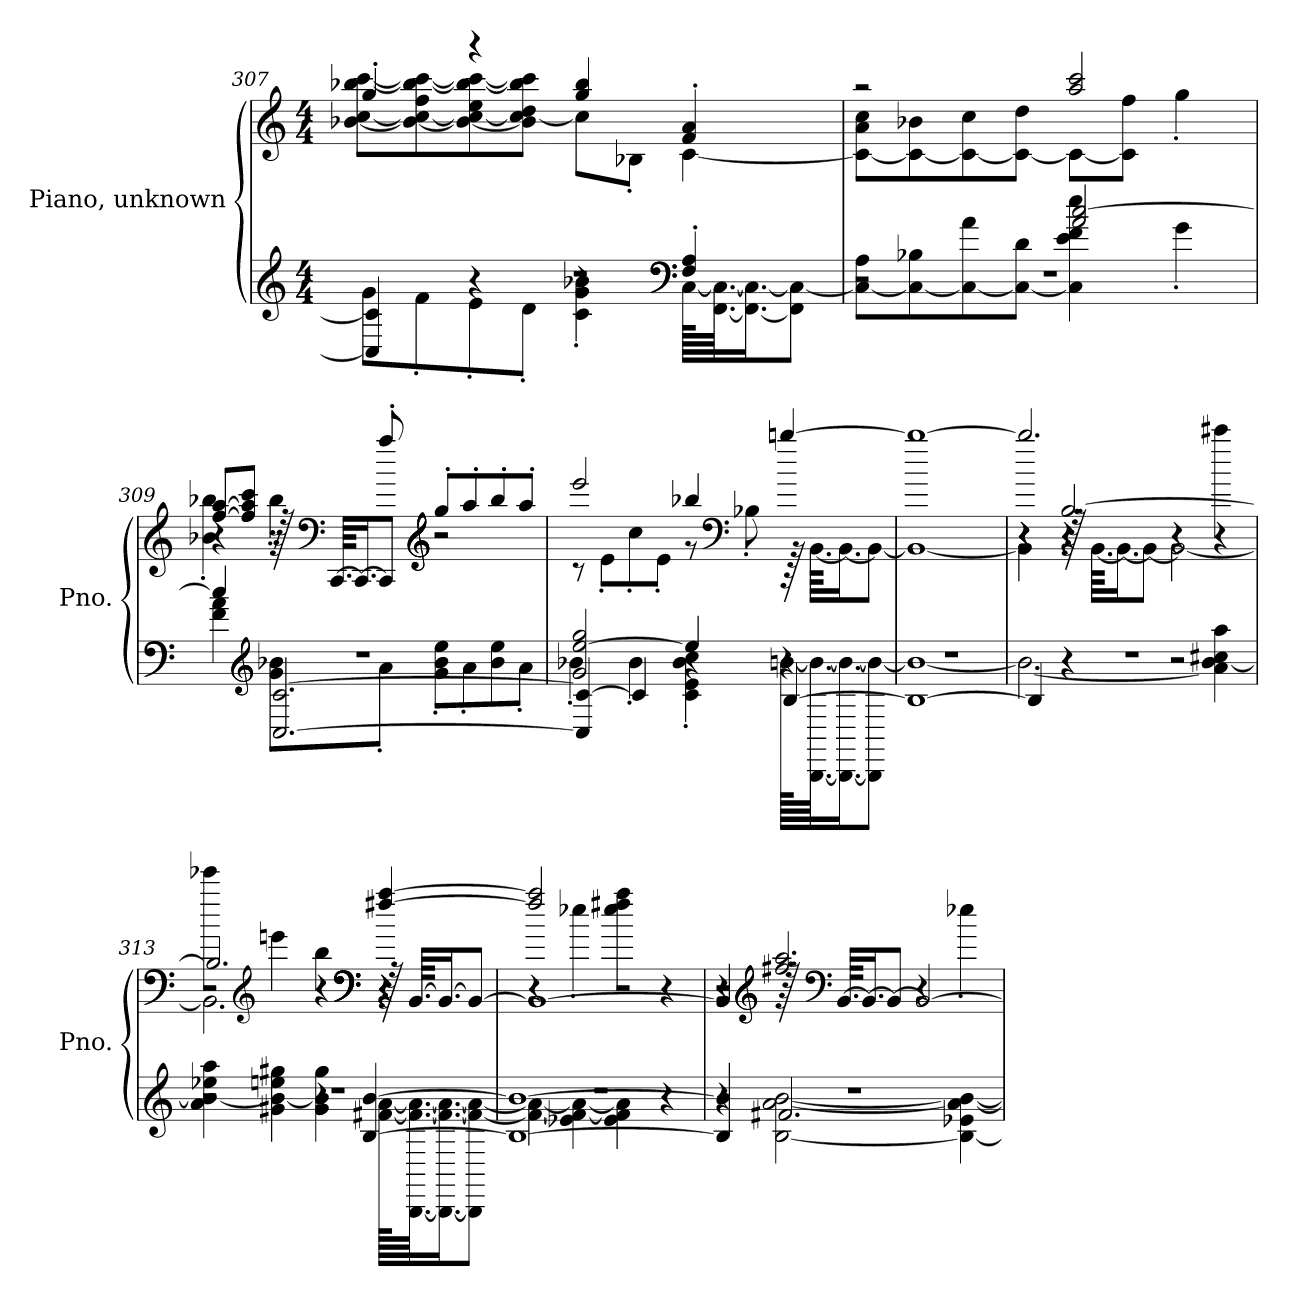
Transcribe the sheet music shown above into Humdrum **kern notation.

**kern	**kern
*part1	*part1
*staff2	*staff1
*I"Piano, unknown	*
*I'Pno.	*
*clefG2	*clefG2
*k[]	*k[]
*M4/4	*M4/4
=307	=307
*^	*^
*	*^	*	*
1r	8g\L	4C/] 4c/]	4gg'/	[8b-X\ [8cc\ [8bb-X\ [8ccc\L
.	8f'\	.	.	8b-\_ 8cc\_ 8ff\ 8bb-\_ 8ccc\_
.	8e'\	4r	4r	8b-\_ 8cc\_ 8ee\ 8bb-\_ 8ccc\_
.	8d'\J	.	.	8b-\] 8cc\_ 8dd\ 8bb-\] 8ccc\]J
.	4c\' 4g\' 4b-X\'	4r	4gg/ 4bb-/	8cc\L]
.	.	.	.	8B-X'\J
*clefF4	*	*	*	*
.	[128C\KLLLL	4F/' 4A/'	4f/' 4a/'	[4c\
.	[64.FF\ 64.C\_JJ	.	.	.
.	16.FF\_ 16.C\_J	.	.	.
.	8FF\] 8C\_J	.	.	.
!!LO:LB:g=z	!!
=308	=308	=308	=308	=308
1r	8C\_ 8A\L	2r	2r	8c\_ 8a\ 8cc\L
.	8C\_ 8B-X\	.	.	8c\_ 8b-X\
.	8C\_ 8a\	.	.	8c\_ 8cc\
.	8C\_ 8d\J	.	.	8c\_ 8dd\J
.	4C\] 4e\ 4f\ 4ee\	2a/ [2cc/	2aa/ 2ccc/	8c\L_
.	.	.	.	8c\] 8ff\J
.	4g'\	.	.	4gg'\
=309	=309	=309	=309	=309
*	*	*	*	*^
1r	4f\ 4a\	4cc/]	[8ff/ [8aa/L	4b-X\' 4bb-X\'	4r
.	.	.	8ff/] 8aa/] 8ccc/J	.	.
*clefG2	*	*	*	*	*
.	8g\ 8b-X\L	[2.C/ [2.c/	8r	4bb-'\	128r
*	*	*	*clefF4	*	*
.	.	.	.	.	[64.CC/KKLL
.	.	.	.	.	16.CC/J_
.	8a'\J	.	8aa'/	.	8CC/J]
*	*	*	*clefG2	*	*
.	8g\' 8b-\' 8ee\'L	.	8gg'/L	2r	2r
.	8a'\	.	8aa'/	.	.
.	8b-\ 8ee\	.	8bb-'/	.	.
.	8a'\J	.	8aa'/J	.	.
*	*	*	*	*v	*v
!!LO:LB:g=z
=310	=310	=310	=310	=310
2g/ [2ee/ 2gg/	4b-X'\	4C/] 4c/_	2eee/	8r
.	.	.	.	8e'\L
.	4b-'\	4c/]	.	8cc'\
.	.	.	.	8e'\J
4ee/]	4c\' 4e\' 4b-\' 4cc\'	4r	4bb-X/	8r
*	*	*	*clefF4	*
.	.	.	.	8B-X'\
4r	[128bn\KLLLL	[4B/	[4bbn/	128r
.	[64.BBB\ 64.b\_JJ	.	.	[64.BB\KKLL
.	16.BBB\_ 16.b\_J	.	.	16.BB\J_
.	8BBB\] 8b\_J	.	.	8BB\J_
=311	=311	=311	=311	=311
1r	1b_	1B_	1bb_	1BB_
=312	=312	=312	=312	=312
*	*	*	*^	*^
1r	2.b\_	4B/]	2.bb/]	4BB\]	4r	4r
.	.	4r	.	4r	[2.B/	128r
.	.	.	.	.	.	[64.BB\KKLL
.	.	.	.	.	.	16.BB\J_
.	.	.	.	.	.	8BB\J_
.	.	2r	.	4r	.	2BB\_
.	4a\ 4b\_ 4cc#X\ 4aa\	.	4r	4ccc#X\	.	.
!!LO:LB:g=z	!!	!!	!!
=313	=313	=313	=313	=313	=313	=313
1r	4a\ 4b\_ 4ee-X\ 4aa\	2r	2r	4eee-X\	2.B/]	2.BB\]
*	*	*	*clefG2	*	*	*
.	4g#X\ 4b\_ 4een\ 4gg#X\	.	.	4eeen\	.	.
.	4g#\ 4b\] 4gg#\	4r	4r	4bb\	.	.
*	*	*	*clefF4	*	*	*
.	[128f#X\ [128a\KLLLL	[4B/ [4b/	[4ff#X/ [4aa/	4r	128r	4r
.	[64.BBB\ 64.f#\_ 64.a\_JJ	.	.	.	[64.BB/KKLL	.
.	16.BBB\_ 16.f#\_ 16.a\_J	.	.	.	16.BB/J_	.
.	8BBB\] 8f#\_ 8a\_J	.	.	.	8BB/J_	.
*	*	*	*	*	*v	*v
=314	=314	=314	=314	=314	=314
1r	4f#\_ 4a\_	1B_ 1b_	2ff#/] 2aa/]	4r	1BB_
.	4e-X\ 4f#\_ 4a\_	.	.	4ee-X'\	.
.	4e-\ 4f#\] 4a\]	.	2r	4ee-\ 4ff#X\ 4aa\	.
.	4r	.	.	4r	.
=315	=315	=315	=315	=315	=315
1r	4r	4B/] 4b/]	4r	2r	4BB/]
*	*	*	*clefG2	*	*
.	[2B\ [2a\ [2b\	2.f#X/	2.ff#X/ 2.aa/	.	128r
*	*	*	*clefF4	*	*
.	.	.	.	.	[64.BB/KKLL
.	.	.	.	.	16.BB/J_
.	.	.	.	.	8BB/J_
.	.	.	.	4r	2BB/_
.	4B\_ 4e-X\ 4a\_ 4b\_	.	.	4ee-X'\	.
*v	*v	*v	*	*	*
*	*v	*v	*v
=	=
*-	*-
